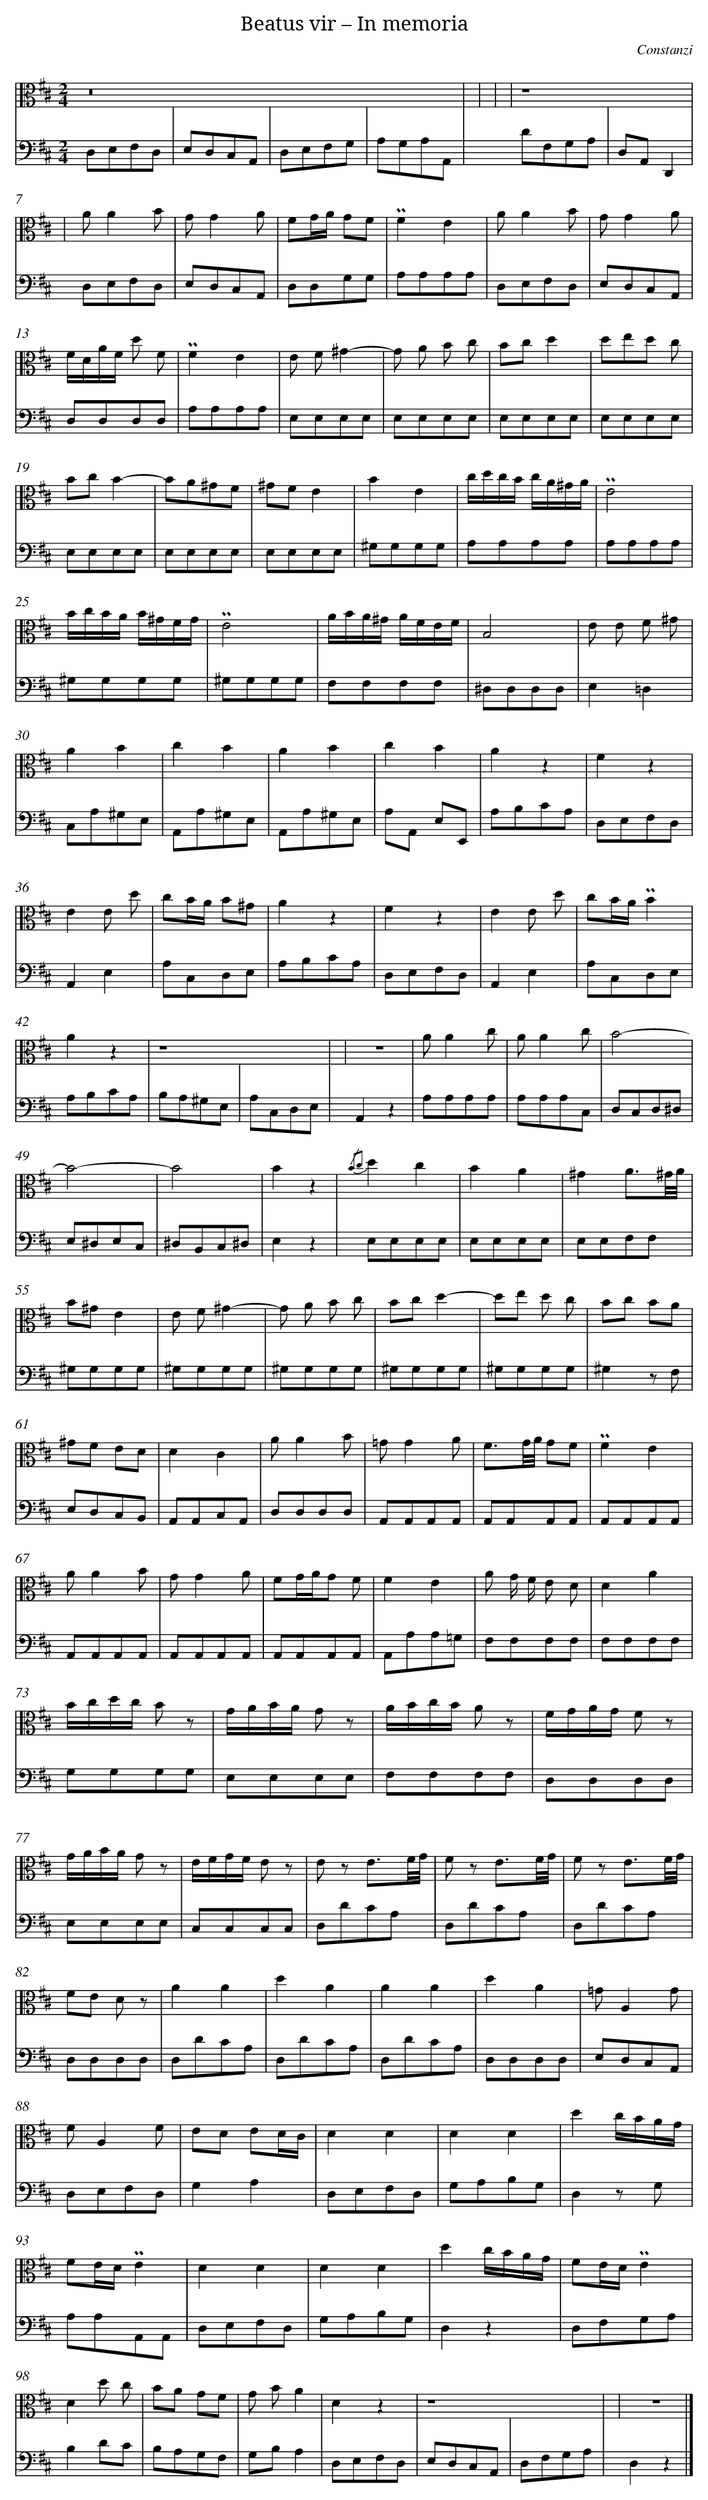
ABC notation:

X:1
T: Beatus vir – In memoria
C: Constanzi
L: 1/8
M: 2/4
V: 1
V: 2 clef=alto
V: 3
V: 4 clef=alto
V: 5 clef=tenor
V: 6 clef=bass
V: 7 clef=bass
K: D
[V:1] x4 |
[V:2] z16 |
[V:3] x4 |
[V:4] x4 |
[V:5] x4 |
[V:6] x4 |
[V:7] D,E,F,D, |
[V:1] x4 |
[V:2]  |
[V:3] x4 |
[V:4] x4 |
[V:5] x4 |
[V:6] x4 |
[V:7] E,D,C,A,, |
[V:1] x4 |
[V:2]  |
[V:3] x4 |
[V:4] x4 |
[V:5] x4 |
[V:6] x4 |
[V:7] D,E,F,G, |
[V:1] x4 |
[V:2]  |
[V:3] x4 |
[V:4] x4 |
[V:5] x4 |
[V:6] x4 |
[V:7] A,G,A,A,, |
[V:1] x4 |
[V:2] z8 |
[V:3] x4 |
[V:4] x4 |
[V:5] x4 |
[V:6] x4 |
[V:7] DF,G,A, |
[V:1] x4 |
[V:2]  |
[V:3] x4 |
[V:4] x4 |
[V:5] x4 |
[V:6] x4 |
[V:7] D,A,,D,,2 |
[V:1] x4 |
[V:2] AA2B |
[V:3] x4 |
[V:4] x4 |
[V:5] x4 |
[V:6] x4 |
[V:7] D,E,F,D, |
[V:1] x4 |
[V:2] GG2A |
[V:3] x4 |
[V:4] x4 |
[V:5] x4 |
[V:6] x4 |
[V:7] E,D,C,A,, |
[V:1] x4 |
[V:2] FG/A/ GF |
[V:3] x4 |
[V:4] x4 |
[V:5] x4 |
[V:6] x4 |
[V:7] D,D,G,G, |
[V:1] x4 |
[V:2] !uppermordent!F2E2 |
[V:3] x4 |
[V:4] x4 |
[V:5] x4 |
[V:6] x4 |
[V:7] A,A,A,A, |
[V:1] x4 |
[V:2] AA2B |
[V:3] x4 |
[V:4] x4 |
[V:5] x4 |
[V:6] x4 |
[V:7] D,E,F,D, |
[V:1] x4 |
[V:2] GG2A |
[V:3] x4 |
[V:4] x4 |
[V:5] x4 |
[V:6] x4 |
[V:7] E,D,C,A,, |
[V:1] x4 |
[V:2] F/D/A/F/ d F |
[V:3] x4 |
[V:4] x4 |
[V:5] x4 |
[V:6] x4 |
[V:7] D,D,D,D, |
[V:1] x4 |
[V:2] !uppermordent!F2E2 |
[V:3] x4 |
[V:4] x4 |
[V:5] x4 |
[V:6] x4 |
[V:7] A,A,A,A, |
[V:1] x4 |
[V:2] E F^G2- |
[V:3] x4 |
[V:4] x4 |
[V:5] x4 |
[V:6] x4 |
[V:7] E,E,E,E, |
[V:1] x4 |
[V:2] G A B c |
[V:3] x4 |
[V:4] x4 |
[V:5] x4 |
[V:6] x4 |
[V:7] E,E,E,E, |
[V:1] x4 |
[V:2] Bcd2 |
[V:3] x4 |
[V:4] x4 |
[V:5] x4 |
[V:6] x4 |
[V:7] E,E,E,E, |
[V:1] x4 |
[V:2] ded c |
[V:3] x4 |
[V:4] x4 |
[V:5] x4 |
[V:6] x4 |
[V:7] E,E,E,E, |
[V:1] x4 |
[V:2] BcB2- |
[V:3] x4 |
[V:4] x4 |
[V:5] x4 |
[V:6] x4 |
[V:7] E,E,E,E, |
[V:1] x4 |
[V:2] BA^GF |
[V:3] x4 |
[V:4] x4 |
[V:5] x4 |
[V:6] x4 |
[V:7] E,E,E,E, |
[V:1] x4 |
[V:2] ^GFE2 |
[V:3] x4 |
[V:4] x4 |
[V:5] x4 |
[V:6] x4 |
[V:7] E,E,E,E, |
[V:1] x4 |
[V:2] B2E2 |
[V:3] x4 |
[V:4] x4 |
[V:5] x4 |
[V:6] x4 |
[V:7] ^G,G,G,G, |
[V:1] x4 |
[V:2] c/d/c/B/ c/A/^G/A/ |
[V:3] x4 |
[V:4] x4 |
[V:5] x4 |
[V:6] x4 |
[V:7] A,A,A,A, |
[V:1] x4 |
[V:2] !uppermordent!E4 |
[V:3] x4 |
[V:4] x4 |
[V:5] x4 |
[V:6] x4 |
[V:7] A,A,A,A, |
[V:1] x4 |
[V:2] B/c/B/A/ B/^G/F/G/ |
[V:3] x4 |
[V:4] x4 |
[V:5] x4 |
[V:6] x4 |
[V:7] ^G,G,G,G, |
[V:1] x4 |
[V:2] !uppermordent!E4 |
[V:3] x4 |
[V:4] x4 |
[V:5] x4 |
[V:6] x4 |
[V:7] ^G,G,G,G, |
[V:1] x4 |
[V:2] A/B/A/^G/ A/F/E/F/ |
[V:3] x4 |
[V:4] x4 |
[V:5] x4 |
[V:6] x4 |
[V:7] F,F,F,F, |
[V:1] x4 |
[V:2] B,4 |
[V:3] x4 |
[V:4] x4 |
[V:5] x4 |
[V:6] x4 |
[V:7] ^D,D,D,D, |
[V:1] x4 |
[V:2] E E F ^G |
[V:3] x4 |
[V:4] x4 |
[V:5] x4 |
[V:6] x4 |
[V:7] E,2=D,2 |
[V:1] x4 |
[V:2] A2B2 |
[V:3] x4 |
[V:4] x4 |
[V:5] x4 |
[V:6] x4 |
[V:7] C,A,^G,E, |
[V:1] x4 |
[V:2] c2B2 |
[V:3] x4 |
[V:4] x4 |
[V:5] x4 |
[V:6] x4 |
[V:7] A,,A,^G,E, |
[V:1] x4 |
[V:2] A2B2 |
[V:3] x4 |
[V:4] x4 |
[V:5] x4 |
[V:6] x4 |
[V:7] A,,A,^G,E, |
[V:1] x4 |
[V:2] c2B2 |
[V:3] x4 |
[V:4] x4 |
[V:5] x4 |
[V:6] x4 |
[V:7] A,A,, E,E,, |
[V:1] x4 |
[V:2] A2z2 |
[V:3] x4 |
[V:4] x4 |
[V:5] x4 |
[V:6] x4 |
[V:7] A,B,CA, |
[V:1] x4 |
[V:2] F2z2 |
[V:3] x4 |
[V:4] x4 |
[V:5] x4 |
[V:6] x4 |
[V:7] D,E,F,D, |
[V:1] x4 |
[V:2] E2E d |
[V:3] x4 |
[V:4] x4 |
[V:5] x4 |
[V:6] x4 |
[V:7] A,,2E,2 |
[V:1] x4 |
[V:2] cB/A/ B^G |
[V:3] x4 |
[V:4] x4 |
[V:5] x4 |
[V:6] x4 |
[V:7] A,C,D,E, |
[V:1] x4 |
[V:2] A2z2 |
[V:3] x4 |
[V:4] x4 |
[V:5] x4 |
[V:6] x4 |
[V:7] A,B,CA, |
[V:1] x4 |
[V:2] F2z2 |
[V:3] x4 |
[V:4] x4 |
[V:5] x4 |
[V:6] x4 |
[V:7] D,E,F,D, |
[V:1] x4 |
[V:2] E2E d |
[V:3] x4 |
[V:4] x4 |
[V:5] x4 |
[V:6] x4 |
[V:7] A,,2E,2 |
[V:1] x4 |
[V:2] cB/A/!uppermordent!B2 |
[V:3] x4 |
[V:4] x4 |
[V:5] x4 |
[V:6] x4 |
[V:7] A,C,D,E, |
[V:1] x4 |
[V:2] A2z2 |
[V:3] x4 |
[V:4] x4 |
[V:5] x4 |
[V:6] x4 |
[V:7] A,B,CA, |
[V:1] x4 |
[V:2] z8 |
[V:3] x4 |
[V:4] x4 |
[V:5] x4 |
[V:6] x4 |
[V:7] B,A,^G,E, |
[V:1] x4 |
[V:2]  |
[V:3] x4 |
[V:4] x4 |
[V:5] x4 |
[V:6] x4 |
[V:7] A,C,D,E, |
[V:1] x4 |
[V:2] z4 |
[V:3] x4 |
[V:4] x4 |
[V:5] x4 |
[V:6] x4 |
[V:7] A,,2z2 |
[V:1] x4 |
[V:2] AA2c |
[V:3] x4 |
[V:4] x4 |
[V:5] x4 |
[V:6] x4 |
[V:7] A,A,A,A, |
[V:1] x4 |
[V:2] AA2c |
[V:3] x4 |
[V:4] x4 |
[V:5] x4 |
[V:6] x4 |
[V:7] A,A,A,C, |
[V:1] x4 |
[V:2] B4- |
[V:3] x4 |
[V:4] x4 |
[V:5] x4 |
[V:6] x4 |
[V:7] D,C,D,^D, |
[V:1] x4 |
[V:2] B4- |
[V:3] x4 |
[V:4] x4 |
[V:5] x4 |
[V:6] x4 |
[V:7] E,^D,E,C, |
[V:1] x4 |
[V:2] B4 |
[V:3] x4 |
[V:4] x4 |
[V:5] x4 |
[V:6] x4 |
[V:7] ^D,B,,C,^D, |
[V:1] x4 |
[V:2] B2z2 |
[V:3] x4 |
[V:4] x4 |
[V:5] x4 |
[V:6] x4 |
[V:7] E,2z2 |
[V:1] x4 |
[V:2] {/B2c2}d2c2 |
[V:3] x4 |
[V:4] x4 |
[V:5] x4 |
[V:6] x4 |
[V:7] E,E,E,E, |
[V:1] x4 |
[V:2] B2A2 |
[V:3] x4 |
[V:4] x4 |
[V:5] x4 |
[V:6] x4 |
[V:7] E,E,E,E, |
[V:1] x4 |
[V:2] ^G2A3/^G//A// |
[V:3] x4 |
[V:4] x4 |
[V:5] x4 |
[V:6] x4 |
[V:7] E,E,F,F, |
[V:1] x4 |
[V:2] B^GE2 |
[V:3] x4 |
[V:4] x4 |
[V:5] x4 |
[V:6] x4 |
[V:7] ^G,G,G,G, |
[V:1] x4 |
[V:2] E F^G2- |
[V:3] x4 |
[V:4] x4 |
[V:5] x4 |
[V:6] x4 |
[V:7] ^G,G,G,G, |
[V:1] x4 |
[V:2] G A B c |
[V:3] x4 |
[V:4] x4 |
[V:5] x4 |
[V:6] x4 |
[V:7] ^G,G,G,G, |
[V:1] x4 |
[V:2] Bcd2- |
[V:3] x4 |
[V:4] x4 |
[V:5] x4 |
[V:6] x4 |
[V:7] ^G,G,G,G, |
[V:1] x4 |
[V:2] de d c |
[V:3] x4 |
[V:4] x4 |
[V:5] x4 |
[V:6] x4 |
[V:7] ^G,G,G,G, |
[V:1] x4 |
[V:2] Bc BA |
[V:3] x4 |
[V:4] x4 |
[V:5] x4 |
[V:6] x4 |
[V:7] ^G,2z F, |
[V:1] x4 |
[V:2] ^GF ED |
[V:3] x4 |
[V:4] x4 |
[V:5] x4 |
[V:6] x4 |
[V:7] E,D,C,B,, |
[V:1] x4 |
[V:2] D2C2 |
[V:3] x4 |
[V:4] x4 |
[V:5] x4 |
[V:6] x4 |
[V:7] A,,A,,C,A,, |
[V:1] x4 |
[V:2] AA2B |
[V:3] x4 |
[V:4] x4 |
[V:5] x4 |
[V:6] x4 |
[V:7] D,D,D,D, |
[V:1] x4 |
[V:2] =GG2A |
[V:3] x4 |
[V:4] x4 |
[V:5] x4 |
[V:6] x4 |
[V:7] A,,A,,A,,A,, |
[V:1] x4 |
[V:2] F3/G//A// GF |
[V:3] x4 |
[V:4] x4 |
[V:5] x4 |
[V:6] x4 |
[V:7] A,,A,,A,,A,, |
[V:1] x4 |
[V:2] !uppermordent!F2E2 |
[V:3] x4 |
[V:4] x4 |
[V:5] x4 |
[V:6] x4 |
[V:7] A,,A,,A,,A,, |
[V:1] x4 |
[V:2] AA2B |
[V:3] x4 |
[V:4] x4 |
[V:5] x4 |
[V:6] x4 |
[V:7] A,,A,,A,,A,, |
[V:1] x4 |
[V:2] GG2A |
[V:3] x4 |
[V:4] x4 |
[V:5] x4 |
[V:6] x4 |
[V:7] A,,A,,A,,A,, |
[V:1] x4 |
[V:2] FG/A/G F |
[V:3] x4 |
[V:4] x4 |
[V:5] x4 |
[V:6] x4 |
[V:7] A,,A,,A,,A,, |
[V:1] x4 |
[V:2] F2E2 |
[V:3] x4 |
[V:4] x4 |
[V:5] x4 |
[V:6] x4 |
[V:7] A,,A,A,=G, |
[V:1] x4 |
[V:2] A G/ F/ E D |
[V:3] x4 |
[V:4] x4 |
[V:5] x4 |
[V:6] x4 |
[V:7] F,F,F,F, |
[V:1] x4 |
[V:2] D2A2 |
[V:3] x4 |
[V:4] x4 |
[V:5] x4 |
[V:6] x4 |
[V:7] F,F,F,F, |
[V:1] x4 |
[V:2] B/c/d/c/ B z |
[V:3] x4 |
[V:4] x4 |
[V:5] x4 |
[V:6] x4 |
[V:7] G,G,G,G, |
[V:1] x4 |
[V:2] G/A/B/A/ G z |
[V:3] x4 |
[V:4] x4 |
[V:5] x4 |
[V:6] x4 |
[V:7] E,E,E,E, |
[V:1] x4 |
[V:2] A/B/c/B/ A z |
[V:3] x4 |
[V:4] x4 |
[V:5] x4 |
[V:6] x4 |
[V:7] F,F,F,F, |
[V:1] x4 |
[V:2] F/G/A/G/ F z |
[V:3] x4 |
[V:4] x4 |
[V:5] x4 |
[V:6] x4 |
[V:7] D,D,D,D, |
[V:1] x4 |
[V:2] G/A/B/A/ G z |
[V:3] x4 |
[V:4] x4 |
[V:5] x4 |
[V:6] x4 |
[V:7] E,E,E,E, |
[V:1] x4 |
[V:2] E/F/G/F/ E z |
[V:3] x4 |
[V:4] x4 |
[V:5] x4 |
[V:6] x4 |
[V:7] C,C,C,C, |
[V:1] x4 |
[V:2] E z E3/F//G// |
[V:3] x4 |
[V:4] x4 |
[V:5] x4 |
[V:6] x4 |
[V:7] D,DCA, |
[V:1] x4 |
[V:2] F z E3/F//G// |
[V:3] x4 |
[V:4] x4 |
[V:5] x4 |
[V:6] x4 |
[V:7] D,DCA, |
[V:1] x4 |
[V:2] F z E3/F//G// |
[V:3] x4 |
[V:4] x4 |
[V:5] x4 |
[V:6] x4 |
[V:7] D,DCA, |
[V:1] x4 |
[V:2] FE D z |
[V:3] x4 |
[V:4] x4 |
[V:5] x4 |
[V:6] x4 |
[V:7] D,D,D,D, |
[V:1] x4 |
[V:2] A2A2 |
[V:3] x4 |
[V:4] x4 |
[V:5] x4 |
[V:6] x4 |
[V:7] D,DCA, |
[V:1] x4 |
[V:2] d2A2 |
[V:3] x4 |
[V:4] x4 |
[V:5] x4 |
[V:6] x4 |
[V:7] D,DCA, |
[V:1] x4 |
[V:2] A2A2 |
[V:3] x4 |
[V:4] x4 |
[V:5] x4 |
[V:6] x4 |
[V:7] D,DCA, |
[V:1] x4 |
[V:2] d2A2 |
[V:3] x4 |
[V:4] x4 |
[V:5] x4 |
[V:6] x4 |
[V:7] D,D,D,D, |
[V:1] x4 |
[V:2] =GA,2G |
[V:3] x4 |
[V:4] x4 |
[V:5] x4 |
[V:6] x4 |
[V:7] E,D,C,A,, |
[V:1] x4 |
[V:2] FA,2F |
[V:3] x4 |
[V:4] x4 |
[V:5] x4 |
[V:6] x4 |
[V:7] D,E,F,D, |
[V:1] x4 |
[V:2] ED ED/C/ |
[V:3] x4 |
[V:4] x4 |
[V:5] x4 |
[V:6] x4 |
[V:7] G,2A,2 |
[V:1] x4 |
[V:2] D2D2 |
[V:3] x4 |
[V:4] x4 |
[V:5] x4 |
[V:6] x4 |
[V:7] D,E,F,D, |
[V:1] x4 |
[V:2] D2D2 |
[V:3] x4 |
[V:4] x4 |
[V:5] x4 |
[V:6] x4 |
[V:7] G,A,B,G, |
[V:1] x4 |
[V:2] d2c/B/A/G/ |
[V:3] x4 |
[V:4] x4 |
[V:5] x4 |
[V:6] x4 |
[V:7] D,2z G, |
[V:1] x4 |
[V:2] FE/D/!uppermordent!E2 |
[V:3] x4 |
[V:4] x4 |
[V:5] x4 |
[V:6] x4 |
[V:7] A,A,A,,A,, |
[V:1] x4 |
[V:2] D2D2 |
[V:3] x4 |
[V:4] x4 |
[V:5] x4 |
[V:6] x4 |
[V:7] D,E,F,D, |
[V:1] x4 |
[V:2] D2D2 |
[V:3] x4 |
[V:4] x4 |
[V:5] x4 |
[V:6] x4 |
[V:7] G,A,B,G, |
[V:1] x4 |
[V:2] d2c/B/A/G/ |
[V:3] x4 |
[V:4] x4 |
[V:5] x4 |
[V:6] x4 |
[V:7] D,2z2 |
[V:1] x4 |
[V:2] FE/D/!uppermordent!E2 |
[V:3] x4 |
[V:4] x4 |
[V:5] x4 |
[V:6] x4 |
[V:7] D,F,G,A, |
[V:1] x4 |
[V:2] D2d c |
[V:3] x4 |
[V:4] x4 |
[V:5] x4 |
[V:6] x4 |
[V:7] B,2DC |
[V:1] x4 |
[V:2] BA GF |
[V:3] x4 |
[V:4] x4 |
[V:5] x4 |
[V:6] x4 |
[V:7] B,A,G,F, |
[V:1] x4 |
[V:2] G BA2 |
[V:3] x4 |
[V:4] x4 |
[V:5] x4 |
[V:6] x4 |
[V:7] G,B,A,2 |
[V:1] x4 |
[V:2] D2z2 |
[V:3] x4 |
[V:4] x4 |
[V:5] x4 |
[V:6] x4 |
[V:7] D,E,F,D, |
[V:1] x4 |
[V:2] z8 |
[V:3] x4 |
[V:4] x4 |
[V:5] x4 |
[V:6] x4 |
[V:7] E,D,C,A,, |
[V:1] x4 |
[V:2]  |
[V:3] x4 |
[V:4] x4 |
[V:5] x4 |
[V:6] x4 |
[V:7] D,F,G,A, |
[V:1] x4 |]
[V:2] z4 |]
[V:3] x4 |]
[V:4] x4 |]
[V:5] x4 |]
[V:6] x4 |]
[V:7] D,2z2 |]
